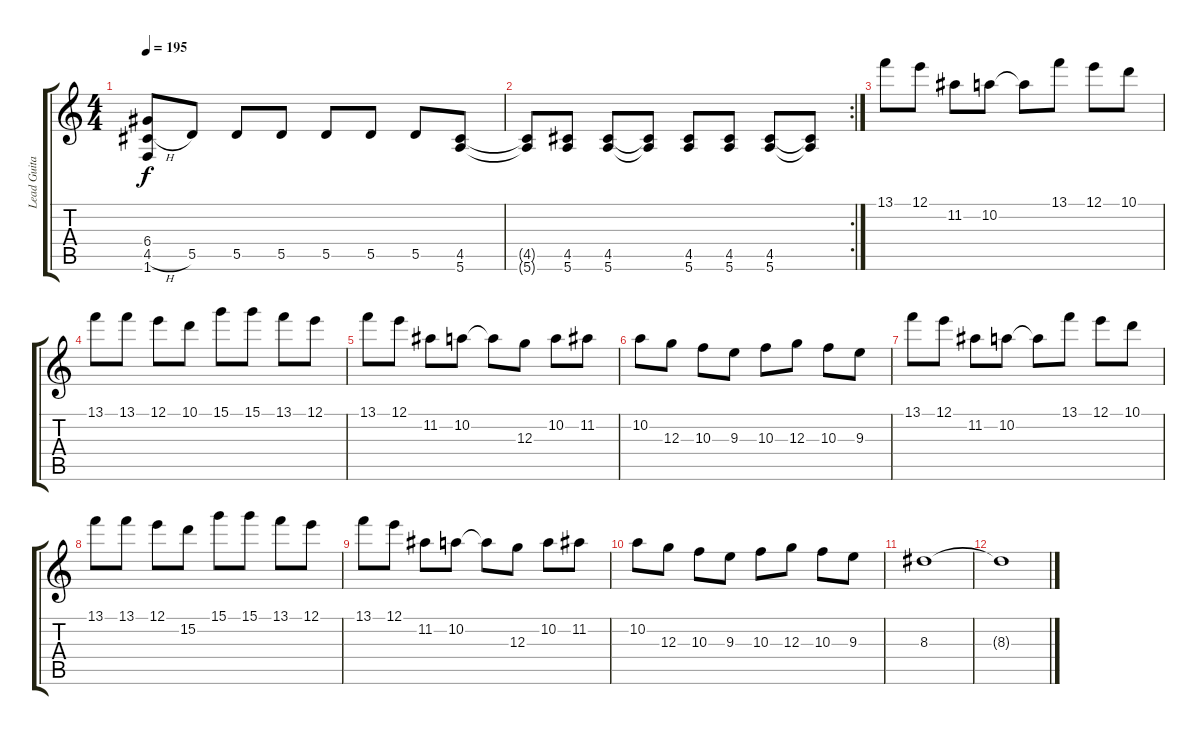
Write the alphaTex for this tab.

\track ("Lead Guitar" "Lead Guita") {instrument distortionguitar}
\staff {score tabs}
\tuning (E4 B3 G3 D3 A2 E2) {hide}
\ts (4 4)
\tempo 195
\clef g2
\ks c
(6.4 4.5{h} 1.6{t}).8{dy f} 5.5.8 5.5.8 5.5.8 5.5.8 5.5.8 5.5.8 (4.5 5.6).8 |
\rc 2
(4.5{t} 5.6{t}).8 (4.5 5.6).8 (4.5 5.6).8 (4.5{t} 5.6{t}).8 (4.5 5.6).8 (4.5 5.6).8 (4.5 5.6).8 (4.5{t} 5.6{t}).8 |
13.1.8 12.1.8 11.2.8 10.2.8 10.2{t}.8 13.1.8 12.1.8 10.1.8 |
13.1.8 13.1.8 12.1.8 10.1.8 15.1.8 15.1.8 13.1.8 12.1.8 |
13.1.8 12.1.8 11.2.8 10.2.8 10.2{t}.8 12.3.8 10.2.8 11.2.8 |
10.2.8 12.3.8 10.3.8 9.3.8 10.3.8 12.3.8 10.3.8 9.3.8 |
13.1.8 12.1.8 11.2.8 10.2.8 10.2{t}.8 13.1.8 12.1.8 10.1.8 |
13.1.8 13.1.8 12.1.8 15.2.8 15.1.8 15.1.8 13.1.8 12.1.8 |
13.1.8 12.1.8 11.2.8 10.2.8 10.2{t}.8 12.3.8 10.2.8 11.2.8 |
10.2.8 12.3.8 10.3.8 9.3.8 10.3.8 12.3.8 10.3.8 9.3.8 |
8.3.1 |
8.3{t}.1
